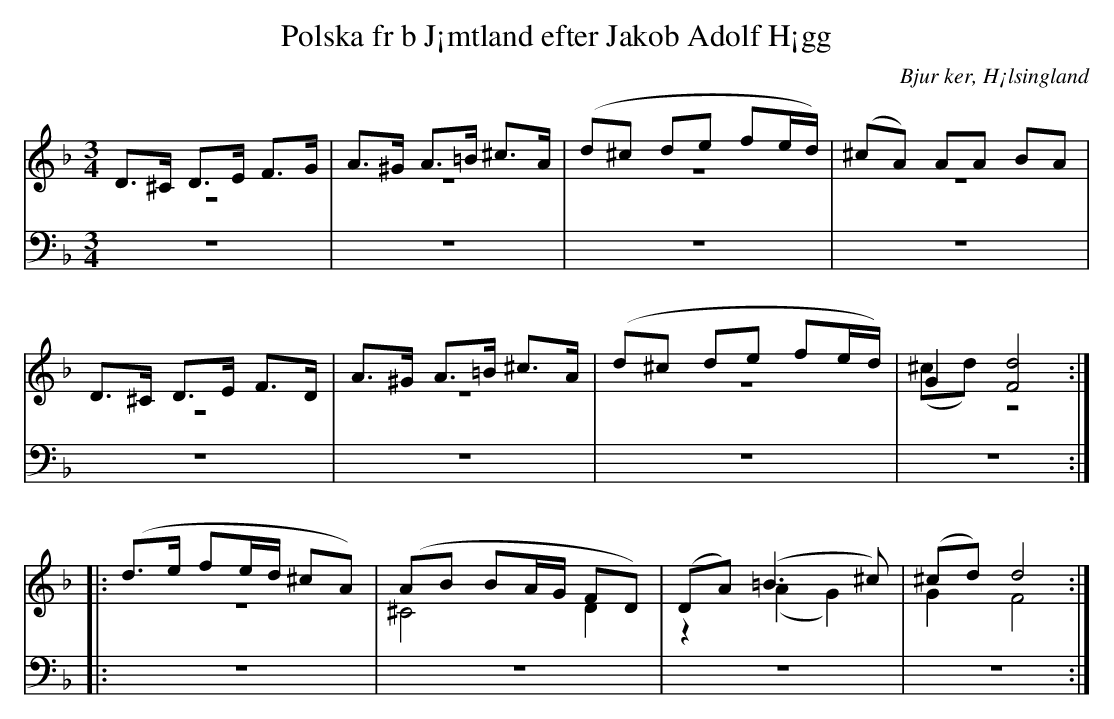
X:1
T: Polska fr b J¡mtland efter Jakob Adolf H¡gg
O: Bjur ker, H¡lsingland
M: 3/4
L: 1/8
K: Dm
V:1
V:2 merge
V:3
V:4 merge
V:1
D>^C D>E F>G|A>^G A>=B ^c>A|(d^c de fe/d/)|(^cA) AA BA|
D>^C D>E F>D|A>^G A>=B ^c>A|(d^c de fe/d/)|G2 [F4d4]:|
|:(d>e fe/d/ ^cA)|(AB BA/G/ FD)|(DA) (=B3 ^c)|(^cd) d4:|
V:2
z6|z6|z6|z6|
z6|z6|z6|(^cd) z4:|
|:z6|^C4 D2|z2 (A2 G2)|G2 F4:|
V:3 clef=bass
z6|z6|z6|z6|
z6|z6|z6|z6:|
|:z6|z6|z6|z6:|
V:4 clef=bass
z6|z6|z6|z6|
z6|z6|z6|z6:|
|:z6|z6|z6|z6:|
